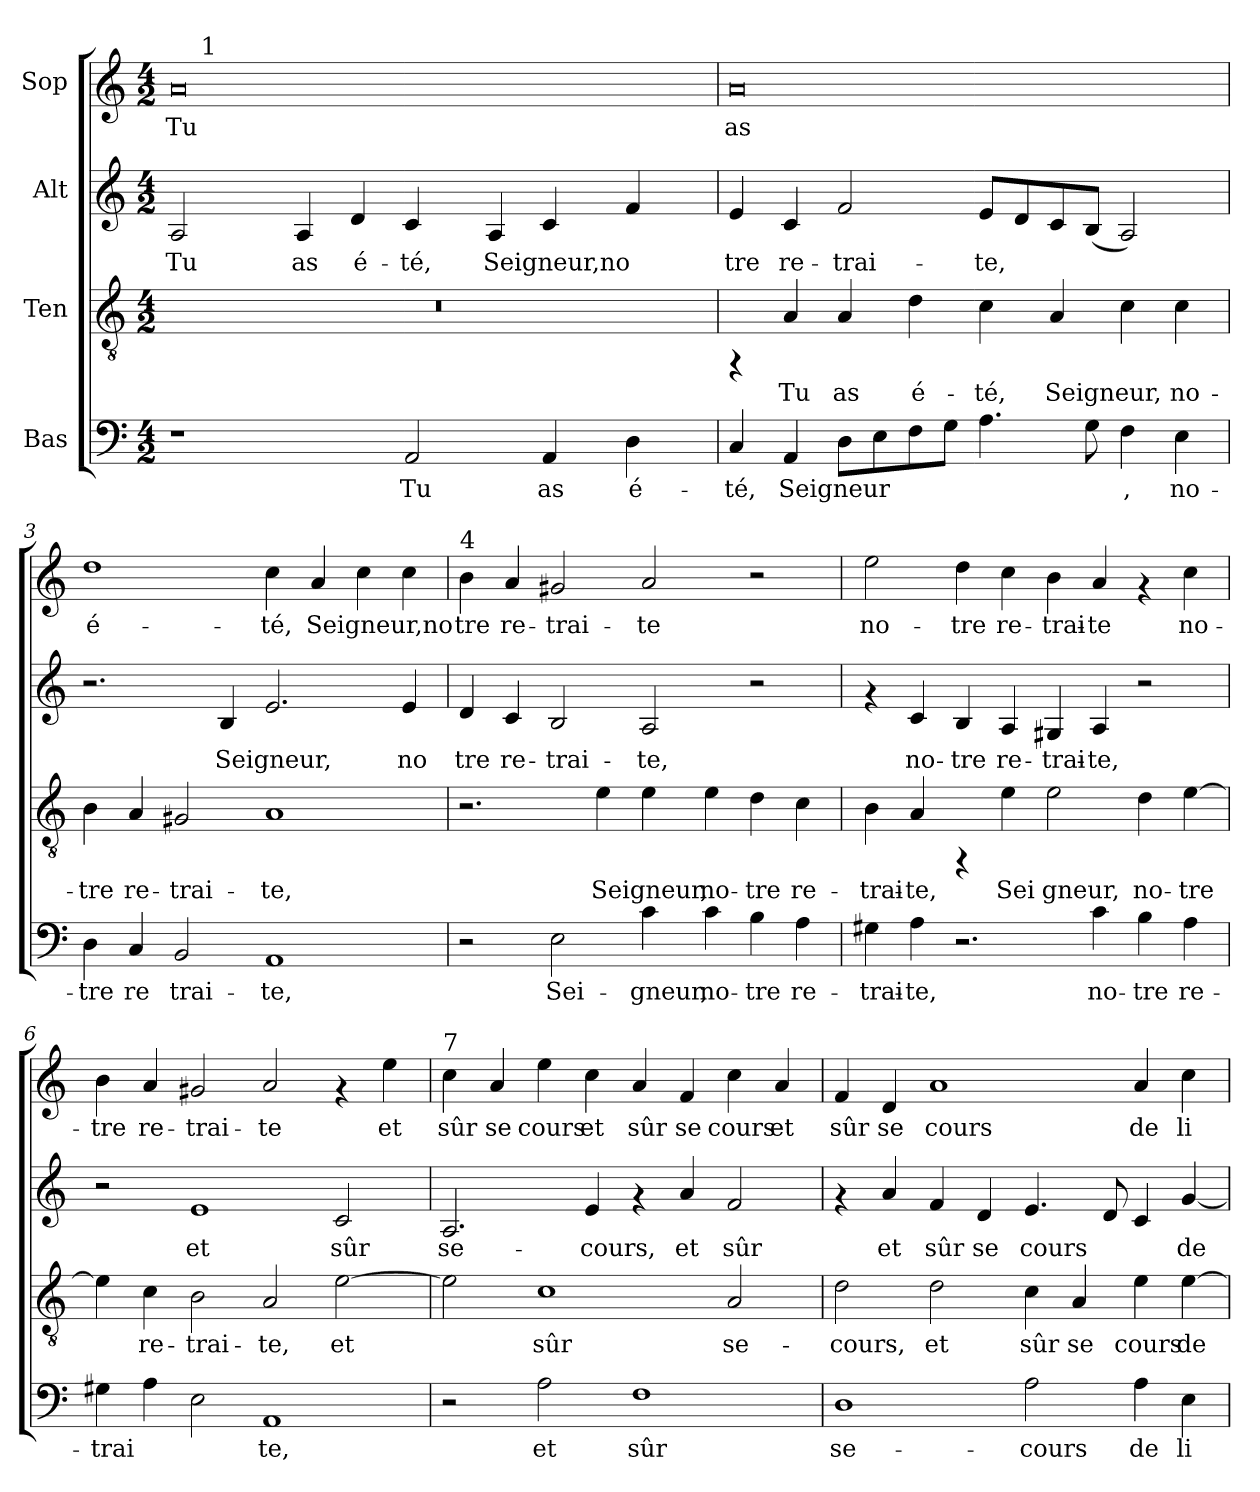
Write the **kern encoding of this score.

**kern	**text	**kern	**text	**kern	**text	**kern	**text
*part4	*part4	*part3	*part3	*part2	*part2	*part1	*part1
*staff4	*staff4	*staff3	*staff3	*staff2	*staff2	*staff1	*staff1
*I"Bas	*	*I"Ten	*	*I"Alt	*	*I"Sop	*
!!LO:PB:g=z
*stria5	*	*stria5	*	*stria5	*	*stria5	*
*clefF4	*	*clefGv2	*	*clefG2	*	*clefG2	*
*k[]	*	*k[]	*	*k[]	*	*k[]	*
*C:	*	*C:	*	*C:	*	*C:	*
*M4/2	*	*M4/2	*	*M4/2	*	*M4/2	*
=1	=1	=1	=1	=1	=1	=1	=1
!	!	!	!	!	!LO:LY:b:cj	!	!LO:LY:b:cj
*	*	*	*	*	*	*^	*
*	*	*	*	*	*	*	*^	*
1r	.	0r	.	2A/	Tu	0a	16.ryy	8ryy	Tu
!	!	!	!	!	!	!	!LO:TX:a:t=1	!	!
.	.	.	.	.	.	.	1ryy	.	.
.	.	.	.	.	.	.	.	32ryy	.
*	*	*	*	*	*	*MM120	*	*	*
.	.	.	.	.	.	.	.	1ryy	.
!	!	!	!	!	!LO:LY:b:cj	!	!	!	!
.	.	.	.	4A/	as	.	.	.	.
!	!	!	!	!	!LO:LY:b:cj	!	!	!	!
.	.	.	.	4d/	é-	.	.	.	.
!	!LO:LY:b:cj	!	!	!	!LO:LY:b:cj	!	!	!	!
2AA/	Tu	.	.	4c/	-té,	.	.	.	.
.	.	.	.	.	.	.	2ryy	.	.
.	.	.	.	.	.	.	.	2ryy	.
!	!	!	!	!	!LO:LY:b:cj	!	!	!	!
.	.	.	.	4A/	Seigneur,no-	.	.	.	.
!	!LO:LY:b:cj	!	!	!	!LO:LY:b:cj	!	!	!	!
4AA/	as	.	.	4c/	--	.	.	.	.
.	.	.	.	.	.	.	4ryy	.	.
.	.	.	.	.	.	.	.	4ryy	.
!	!LO:LY:b:cj	!	!	!	!LO:LY:b:cj	!	!	!	!
4D\	é-	.	.	4f/	--	.	.	.	.
.	.	.	.	.	.	.	8ryy	.	.
.	.	.	.	.	.	.	.	16.ryy	.
.	.	.	.	.	.	.	32ryy	.	.
=2	=2	=2	=2	=2	=2	=2	=2	=2	=2
!	!LO:LY:b:cj	!	!	!	!LO:LY:b:cj	!	!	!	!LO:LY:b:cj
*	*	*	*	*	*	*v	*v	*v	*
4C/	-té,	4rFF	.	4e/	-tre	0a	as
!	!LO:LY:b:cj	!	!LO:LY:b:cj	!	!LO:LY:b:cj	!	!
4AA/	Seigneur-	4A/	Tu	4c/	re-	.	.
!	!LO:LY:b:cj	!	!LO:LY:b:cj	!	!LO:LY:b:cj	!	!
8D\L	--	4A/	as	2f/	-trai-	.	.
!	!LO:LY:b:cj	!	!	!	!	!	!
8E\	--	.	.	.	.	.	.
!	!LO:LY:b:cj	!	!LO:LY:b:cj	!	!	!	!
8F\	--	4d\	é-	.	.	.	.
!	!LO:LY:b:cj	!	!	!	!	!	!
8G\J	--	.	.	.	.	.	.
!	!LO:LY:b:cj	!	!LO:LY:b:cj	!	!LO:LY:b:cj	!	!
4.A\	--	4c\	-té,	8e/L	-te,	.	.
!	!	!	!	!	!LO:LY:b:cj	!	!
.	.	.	.	8d/	.	.	.
!	!	!	!LO:LY:b:cj	!	!LO:LY:b:cj	!	!
.	.	4A/	Seigneur,	8c/	.	.	.
!	!LO:LY:b:cj	!	!	!	!LO:LY:b:cj	!	!
8G\	--	.	.	(>8B/J	.	.	.
!	!LO:LY:b:cj	!	!LO:LY:b:cj	!	!LO:LY:b:cj	!	!
4F\	-,	4c\	.	2A/)	.	.	.
!	!LO:LY:b:cj	!	!LO:LY:b:cj	!	!	!	!
4E\	no-	4c\	no-	.	.	.	.
=3	=3	=3	=3	=3	=3	=3	=3
!	!LO:LY:b:cj	!	!LO:LY:b:cj	!	!	!	!LO:LY:b:cj
4D\	-tre	4B\	-tre	2.r	.	1dd	é-
!	!LO:LY:b:cj	!	!LO:LY:b:cj	!	!	!	!
4C/	re	4A/	re-	.	.	.	.
!	!LO:LY:b:cj	!	!LO:LY:b:cj	!	!	!	!
2BB/	trai-	2G#X/	-trai-	.	.	.	.
!	!	!	!	!	!LO:LY:b:cj	!	!
.	.	.	.	4B/	Seigneur,	.	.
!	!LO:LY:b:cj	!	!LO:LY:b:cj	!	!LO:LY:b:cj	!	!LO:LY:b:cj
1AA	-te,	1A	-te,	2.e/	.	4cc\	-té,
!	!	!	!	!	!	!	!LO:LY:b:cj
.	.	.	.	.	.	4a/	Seigneur,no
!	!	!	!	!	!	!	!LO:LY:b:cj
.	.	.	.	.	.	4cc\	.
!	!	!	!	!	!LO:LY:b:cj	!	!LO:LY:b:cj
.	.	.	.	4e/	no	4cc\	.
!!LO:LB:g=z
=4	=4	=4	=4	=4	=4	=4	=4
!	!	!	!	!	!	!LO:TX:a:t=4	!
!	!	!	!	!	!LO:LY:b:cj	!	!LO:LY:b:cj
2r	.	2.r	.	4d/	tre	4b\	tre
!	!	!	!	!	!LO:LY:b:cj	!	!LO:LY:b:cj
.	.	.	.	4c/	re-	4a/	re-
!	!LO:LY:b:cj	!	!	!	!LO:LY:b:cj	!	!LO:LY:b:cj
2E\	Sei-	.	.	2B/	-trai-	2g#X/	-trai-
!	!	!	!LO:LY:b:cj	!	!	!	!
.	.	4e\	Sei	.	.	.	.
!	!LO:LY:b:cj	!	!LO:LY:b:cj	!	!LO:LY:b:cj	!	!LO:LY:b:cj
4c\	-gneur,	4e\	gneur,	2A/	-te,	2a/	-te
!	!LO:LY:b:cj	!	!LO:LY:b:cj	!	!	!	!
4c\	no-	4e\	no-	.	.	.	.
!	!LO:LY:b:cj	!	!LO:LY:b:cj	!	!	!	!
4B\	-tre	4d\	-tre	2r	.	2r	.
!	!LO:LY:b:cj	!	!LO:LY:b:cj	!	!	!	!
4A\	re-	4c\	re-	.	.	.	.
=5	=5	=5	=5	=5	=5	=5	=5
!	!LO:LY:b:cj	!	!LO:LY:b:cj	!	!	!	!LO:LY:b:cj
4G#X\	-trai-	4B\	-trai-	4rf	.	2ee\	no-
!	!LO:LY:b:cj	!	!LO:LY:b:cj	!	!LO:LY:b:cj	!	!
4A\	-te,	4A/	-te,	4c/	no-	.	.
!	!	!	!	!	!LO:LY:b:cj	!	!LO:LY:b:cj
2.r	.	4rFF	.	4B/	-tre	4dd\	-tre
!	!	!	!LO:LY:b:cj	!	!LO:LY:b:cj	!	!LO:LY:b:cj
.	.	4e\	Sei	4A/	re-	4cc\	re-
!	!	!	!LO:LY:b:cj	!	!LO:LY:b:cj	!	!LO:LY:b:cj
.	.	2e\	gneur,	4G#X/	-trai-	4b\	-trai-
!	!LO:LY:b:cj	!	!	!	!LO:LY:b:cj	!	!LO:LY:b:cj
4c\	no-	.	.	4A/	-te,	4a/	-te
!	!LO:LY:b:cj	!	!LO:LY:b:cj	!	!	!	!
4B\	-tre	4d\	no-	2r	.	4rf	.
!	!LO:LY:b:cj	!	!LO:LY:b:cj	!	!	!	!LO:LY:b:cj
4A\	re-	[>4e\	-tre	.	.	4cc\	no-
=6	=6	=6	=6	=6	=6	=6	=6
!	!LO:LY:b:cj	!	!LO:LY:b:cj	!	!	!	!LO:LY:b:cj
4G#X\	-trai-	4e\]	.	2r	.	4b\	-tre
!	!LO:LY:b:cj	!	!LO:LY:b:cj	!	!	!	!LO:LY:b:cj
4A\	--	4c\	re-	.	.	4a/	re-
!	!LO:LY:b:cj	!	!LO:LY:b:cj	!	!LO:LY:b:cj	!	!LO:LY:b:cj
2E\	--	2B\	-trai-	1e	et	2g#X/	-trai-
!	!LO:LY:b:cj	!	!LO:LY:b:cj	!	!	!	!LO:LY:b:cj
1AA	-te,	2A/	-te,	.	.	2a/	-te
!	!	!	!LO:LY:b:cj	!	!LO:LY:b:cj	!	!
.	.	[<2e\	et	2c/	sûr	4rf	.
!	!	!	!	!	!	!	!LO:LY:b:cj
.	.	.	.	.	.	4ee\	et
!!LO:LB:g=z
=7	=7	=7	=7	=7	=7	=7	=7
!	!	!	!	!	!	!LO:TX:a:t=7	!
!	!	!	!LO:LY:b:cj	!	!LO:LY:b:cj	!	!LO:LY:b:cj
2r	.	2e\]	.	2.A/	se-	4cc\	sûr
!	!	!	!	!	!	!	!LO:LY:b:cj
.	.	.	.	.	.	4a/	se
!	!LO:LY:b:cj	!	!LO:LY:b:cj	!	!	!	!LO:LY:b:cj
2A\	et	1c	sûr	.	.	4ee\	cours
!	!	!	!	!	!LO:LY:b:cj	!	!LO:LY:b:cj
.	.	.	.	4e/	-cours,	4cc\	et
!	!LO:LY:b:cj	!	!	!	!	!	!LO:LY:b:cj
1F	sûr	.	.	4rf	.	4a/	sûr
!	!	!	!	!	!LO:LY:b:cj	!	!LO:LY:b:cj
.	.	.	.	4a/	et	4f/	se
!	!	!	!LO:LY:b:cj	!	!LO:LY:b:cj	!	!LO:LY:b:cj
.	.	2A/	se-	2f/	sûr	4cc\	cours
!	!	!	!	!	!	!	!LO:LY:b:cj
.	.	.	.	.	.	4a/	et
=8	=8	=8	=8	=8	=8	=8	=8
!	!LO:LY:b:cj	!	!LO:LY:b:cj	!	!	!	!LO:LY:b:cj
1D	se-	2d\	-cours,	4rf	.	4f/	sûr
!	!	!	!	!	!LO:LY:b:cj	!	!LO:LY:b:cj
.	.	.	.	4a/	et	4d/	se
!	!	!	!LO:LY:b:cj	!	!LO:LY:b:cj	!	!LO:LY:b:cj
.	.	2d\	et	4f/	sûr	1a	cours
!	!	!	!	!	!LO:LY:b:cj	!	!
.	.	.	.	4d/	se	.	.
!	!LO:LY:b:cj	!	!LO:LY:b:cj	!	!LO:LY:b:cj	!	!
2A\	-cours	4c\	sûr	4.e/	cours-	.	.
!	!	!	!LO:LY:b:cj	!	!	!	!
.	.	4A/	se	.	.	.	.
!	!	!	!	!	!LO:LY:b:cj	!	!
.	.	.	.	8d/	--	.	.
!	!LO:LY:b:cj	!	!LO:LY:b:cj	!	!LO:LY:b:cj	!	!LO:LY:b:cj
4A\	de	4e\	cours	4c/	--	4a/	de
!	!LO:LY:b:cj	!	!LO:LY:b:cj	!	!LO:LY:b:cj	!	!LO:LY:b:cj
4E\	li-	[>4e\	de	[<4g/	-de	4cc\	li-
=	=	=	=	=	=	=	=
*-	*-	*-	*-	*-	*-	*-	*-
